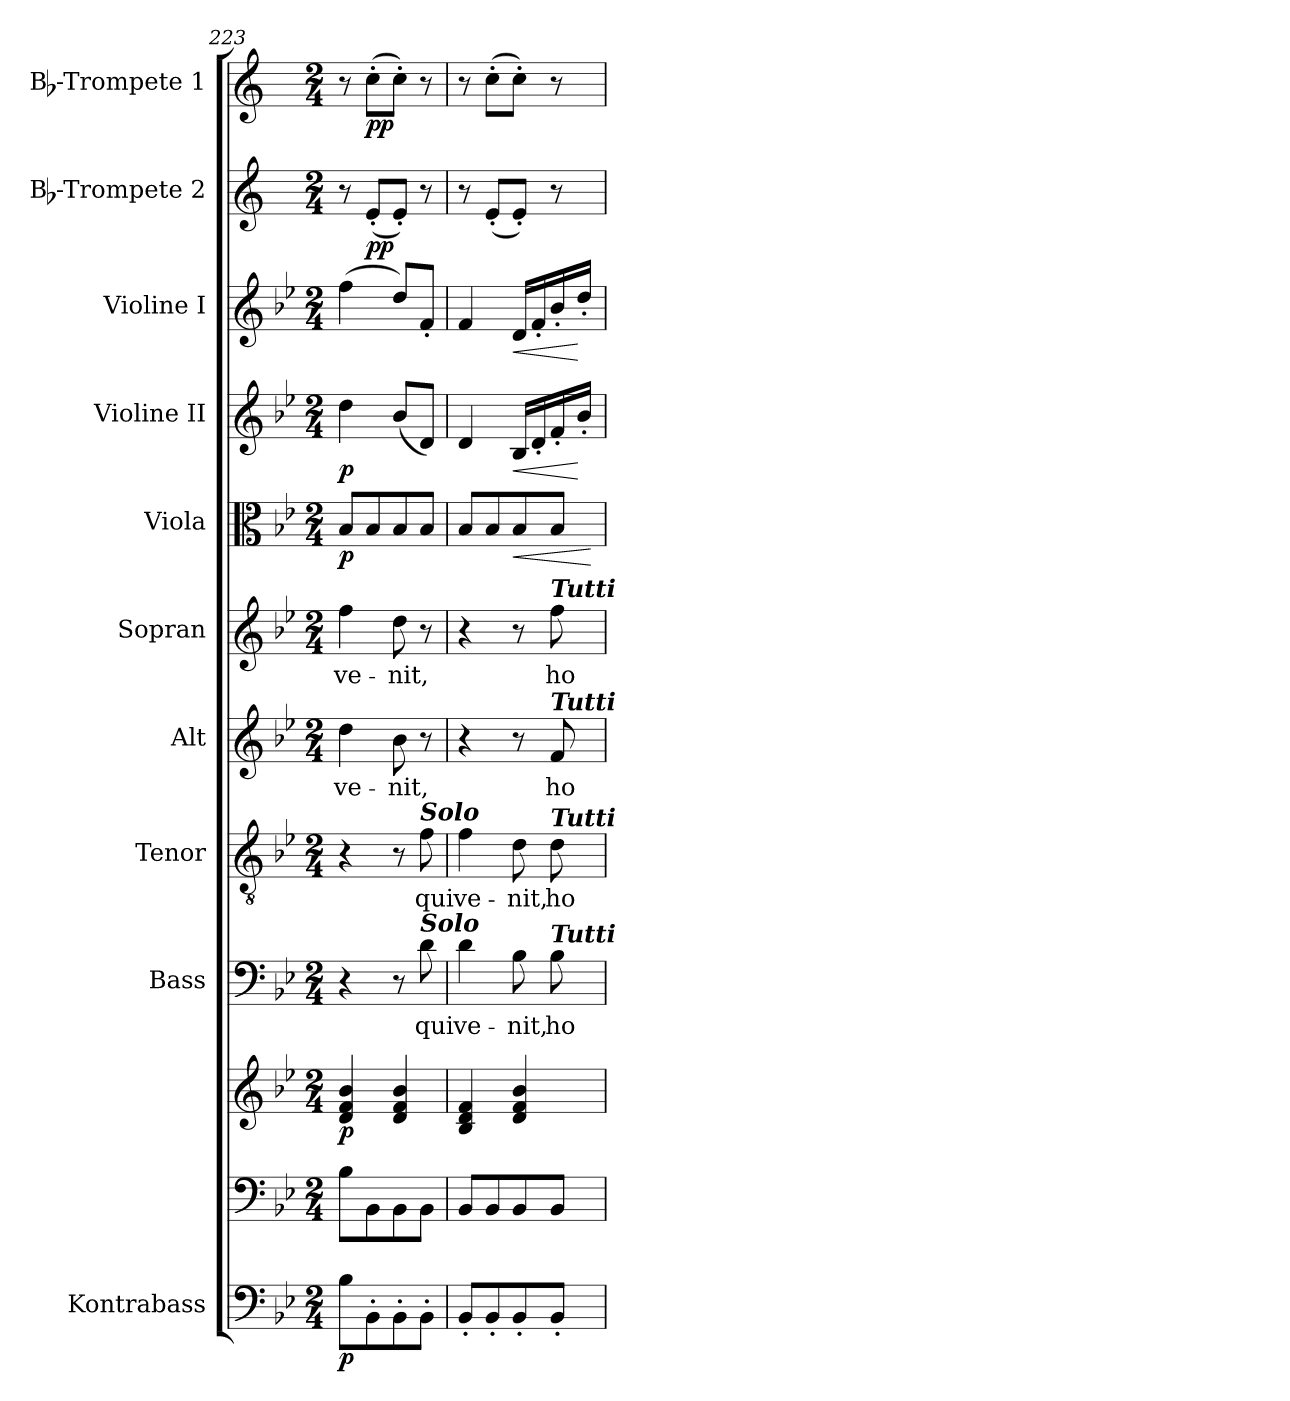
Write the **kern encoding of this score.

**kern	**dynam	**kern	**kern	**dynam	**kern	**text	**kern	**text	**kern	**text	**kern	**text	**kern	**dynam	**kern	**dynam	**kern	**dynam	**kern	**dynam	**kern	**dynam
*part11	*part11	*part10	*part10	*part10	*part9	*part9	*part8	*part8	*part7	*part7	*part6	*part6	*part5	*part5	*part4	*part4	*part3	*part3	*part2	*part2	*part1	*part1
*staff12	*staff12	*staff11	*staff10	*staff10/11	*staff9	*staff9	*staff8	*staff8	*staff7	*staff7	*staff6	*staff6	*staff5	*staff5	*staff4	*staff4	*staff3	*staff3	*staff2	*staff2	*staff1	*staff1
*I"Kontrabass	*	*	*	*	*I"Bass	*	*I"Tenor	*	*I"Alt	*	*I"Sopran	*	*I"Viola	*	*I"Violine II	*	*I"Violine I	*	*I"Bb-Trompete 2	*	*I"Bb-Trompete 1	*
*I'Kb.	*	*	*	*	*I'B.	*	*I'T.	*	*I'A.	*	*I'S.	*	*I'Vla.	*	*I'Vl. II	*	*I'Vl. I	*	*I'Bb Trp. 2	*	*I'Bb Trp. 1	*
*clefF4	*	*clefF4	*clefG2	*	*clefF4	*	*clefGv2	*	*clefG2	*	*clefG2	*	*clefC3	*	*clefG2	*	*clefG2	*	*clefG2	*	*clefG2	*
*ITrd7c12	*	*	*	*	*	*	*	*	*	*	*	*	*	*	*	*	*	*	*ITrd1c2	*	*ITrd1c2	*
*k[b-e-]	*	*k[b-e-]	*k[b-e-]	*	*k[b-e-]	*	*k[b-e-]	*	*k[b-e-]	*	*k[b-e-]	*	*k[b-e-]	*	*k[b-e-]	*	*k[b-e-]	*	*k[b-e-]	*	*k[b-e-]	*
*B-:	*	*B-:	*B-:	*	*B-:	*	*B-:	*	*B-:	*	*B-:	*	*B-:	*	*B-:	*	*B-:	*	*B-:	*	*B-:	*
*M2/4	*	*M2/4	*M2/4	*	*M2/4	*	*M2/4	*	*M2/4	*	*M2/4	*	*M2/4	*	*M2/4	*	*M2/4	*	*M2/4	*	*M2/4	*
=223	=223	=223	=223	=223	=223	=223	=223	=223	=223	=223	=223	=223	=223	=223	=223	=223	=223	=223	=223	=223	=223	=223
!	!LO:DY:b	!	!	!LO:DY:b	!	!	!	!	!	!LO:LY:b	!	!LO:LY:b	!	!LO:DY:b	!	!LO:DY:b	!	!	!	!	!	!
8BB-\L	p	8B-\L	4d/ 4f/ 4b-/	p	4r	.	4r	.	4dd\	ve-	4ff\	ve-	8B-/L	p	4dd\	p	(>4ff\	.	8r	.	8r	.
!	!	!	!	!	!	!	!	!	!	!	!	!	!	!	!	!	!	!	!	!LO:DY:b	!	!LO:DY:b
8BBB-'>\	.	8BB-\	.	.	.	.	.	.	.	.	.	.	8B-/	.	.	.	.	.	(<8d'</L	pp	(>8b-'>\L	pp
!	!	!	!	!	!	!	!	!	!	!LO:LY:b	!	!LO:LY:b	!	!	!	!	!	!	!	!	!	!
8BBB-'>\	.	8BB-\	4d/ 4f/ 4b-/	.	8r	.	8r	.	8b-\	-nit,	8dd\	-nit,	8B-/	.	(<8b-/L	.	8dd/L)	.	8d'</J)	.	8b-'>\J)	.
!	!	!	!	!	!	!	!LO:TX:a:Bi:t=Solo	!	!	!	!	!	!	!	!	!	!	!	!	!	!	!
!	!	!	!	!	!LO:TX:a:Bi:t=Solo	!	!	!	!	!	!	!	!	!	!	!	!	!	!	!	!	!
!	!	!	!	!	!	!LO:LY:b	!	!LO:LY:b	!	!	!	!	!	!	!	!	!	!	!	!	!	!
8BBB-'>\J	.	8BB-\J	.	.	8d\	qui	8f\	qui	8r	.	8r	.	8B-/J	.	8d/J)	.	8f'</J	.	8r	.	8r	.
!!LO:PB:g=z
=224	=224	=224	=224	=224	=224	=224	=224	=224	=224	=224	=224	=224	=224	=224	=224	=224	=224	=224	=224	=224	=224	=224
!	!	!	!	!	!	!LO:LY:b	!	!LO:LY:b	!	!	!	!	!	!	!	!	!	!	!	!	!	!
8BBB-'</L	.	8BB-/L	4B-/ 4d/ 4f/	.	4d\	ve-	4f\	ve-	4r	.	4r	.	8B-/L	.	4d/	.	4f/	.	8r	.	8r	.
8BBB-'</	.	8BB-/	.	.	.	.	.	.	.	.	.	.	8B-/	.	.	.	.	.	(<8d'</L	.	(>8b-'>\L	.
!	!	!	!	!	!	!LO:LY:b	!	!LO:LY:b	!	!	!	!	!	!LO:HP:b	!	!LO:HP:b	!	!LO:HP:b	!	!	!	!
8BBB-'</	.	8BB-/	4d/ 4f/ 4b-/	.	8B-\	-nit,	8d\	-nit,	8r	.	8r	.	8B-/	<	16B-/LL	<	16d/LL	<	8d'</J)	.	8b-'>\J)	.
.	.	.	.	.	.	.	.	.	.	.	.	.	.	.	16d'</	.	16f'</	.	.	.	.	.
!	!	!	!	!	!	!	!	!	!	!	!LO:TX:a:Bi:t=Tutti	!	!	!	!	!	!	!	!	!	!	!
!	!	!	!	!	!	!	!	!	!LO:TX:a:Bi:t=Tutti	!	!	!	!	!	!	!	!	!	!	!	!	!
!	!	!	!	!	!	!	!LO:TX:a:Bi:t=Tutti	!	!	!	!	!	!	!	!	!	!	!	!	!	!	!
!	!	!	!	!	!LO:TX:a:Bi:t=Tutti	!	!	!	!	!	!	!	!	!	!	!	!	!	!	!	!	!
!	!	!	!	!	!	!LO:LY:b	!	!LO:LY:b	!	!LO:LY:b	!	!LO:LY:b	!	!	!	!	!	!	!	!	!	!
8BBB-'</J	.	8BB-/J	.	.	8B-\	ho-	8d\	ho-	8f/	ho-	8ff\	ho-	8B-/J	.	16f'</	.	16b-'</	.	8r	.	8r	.
.	.	.	.	.	.	.	.	.	.	.	.	.	.	.	16b-'</JJ	[	16dd'</JJ	[	.	.	.	.
.	.	.	.	.	.	.	.	.	.	.	.	.	.	[	.	.	.	.	.	.	.	.
=	=	=	=	=	=	=	=	=	=	=	=	=	=	=	=	=	=	=	=	=	=	=
*-	*-	*-	*-	*-	*-	*-	*-	*-	*-	*-	*-	*-	*-	*-	*-	*-	*-	*-	*-	*-	*-	*-
